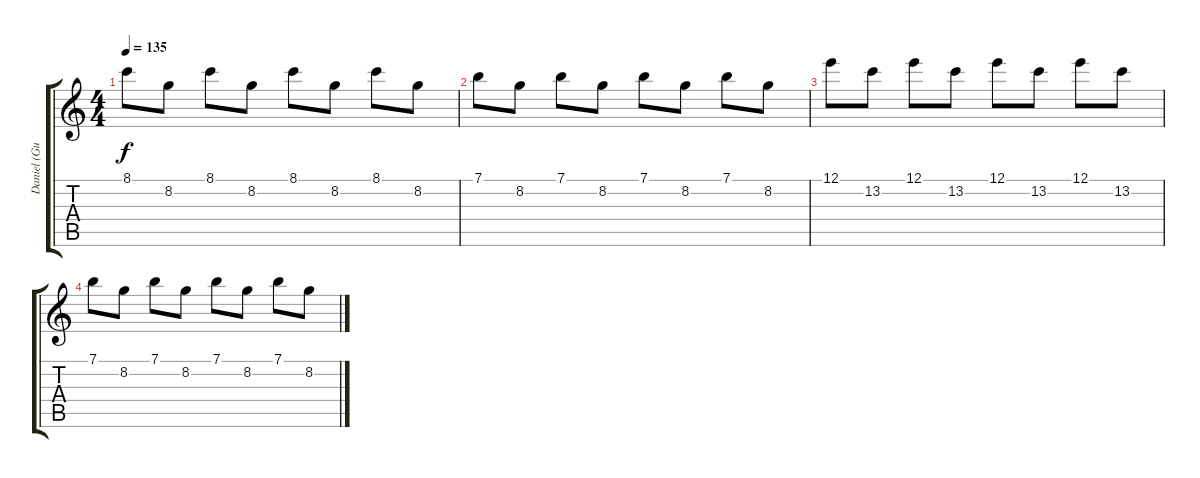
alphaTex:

\track ("Daniel (Guitar)" "Daniel (Gu") {instrument overdrivenguitar}
\staff {score tabs}
\tuning (E4 B3 G3 D3 A2 E2) {hide}
\ts (4 4)
\tempo 135
\clef g2
\ks c
8.1.8{dy f} 8.2.8 8.1.8 8.2.8 8.1.8 8.2.8 8.1.8 8.2.8 |
7.1.8 8.2.8 7.1.8 8.2.8 7.1.8 8.2.8 7.1.8 8.2.8 |
12.1.8 13.2.8 12.1.8 13.2.8 12.1.8 13.2.8 12.1.8 13.2.8 |
7.1.8 8.2.8 7.1.8 8.2.8 7.1.8 8.2.8 7.1.8 8.2.8
